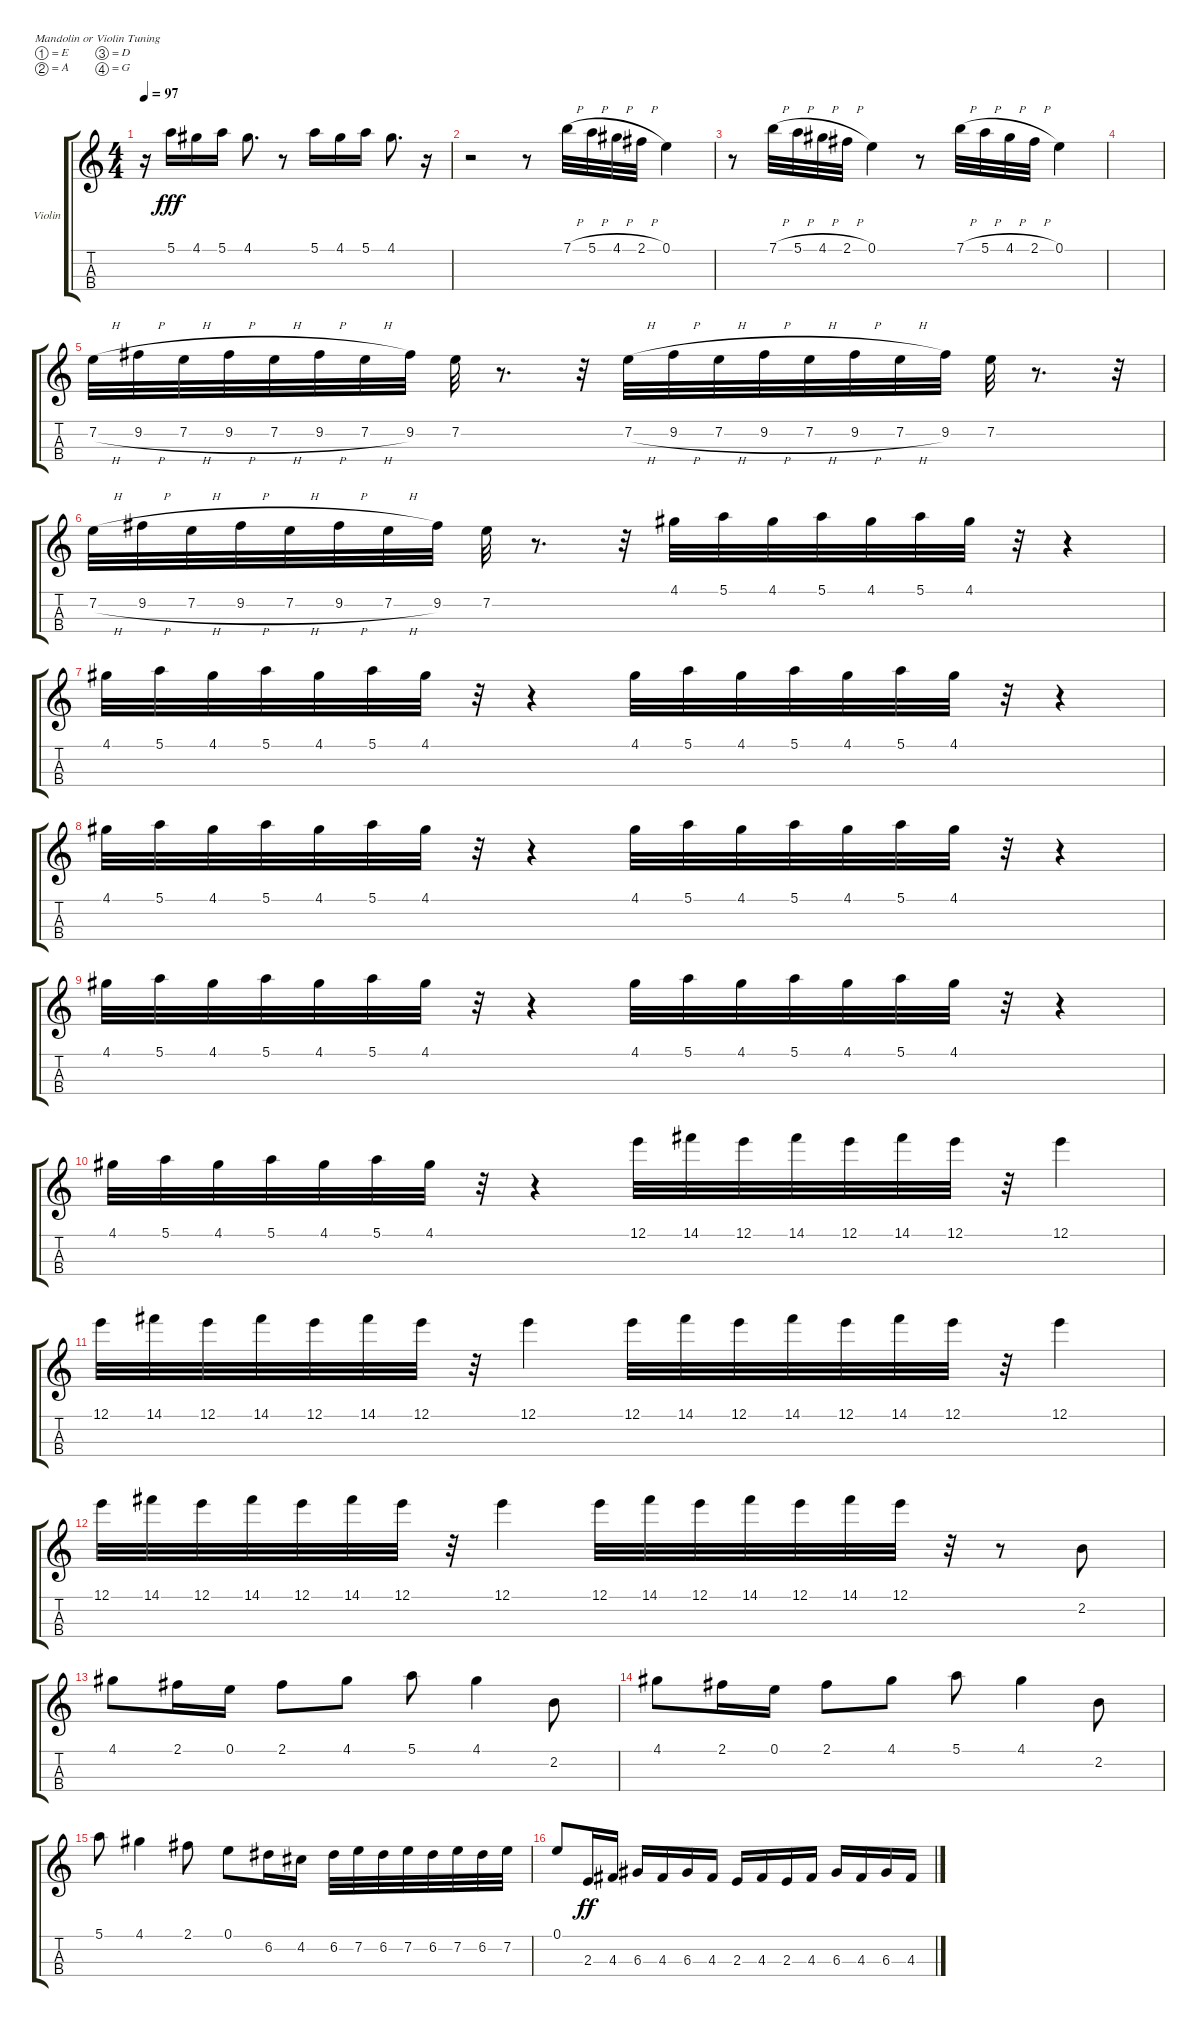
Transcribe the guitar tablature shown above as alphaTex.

\defaultSystemsLayout 4
\bracketExtendMode groupsimilarinstruments
\firstSystemTrackNameOrientation horizontal
\otherSystemsTrackNameOrientation horizontal
\track ("Violin" "Violin") {instrument violin}
\staff {score tabs}
\tuning (E5 A4 D4 G3)
\ts (4 4)
\tempo 97
\clef g2
\ks c
r.16{dy fff} 5.1.16 4.1.16 5.1.16 4.1.8{d} r.8 5.1.16 4.1.16 5.1.16 4.1.8{d} r.16 |
r.2 r.8 7.1{h}.32 5.1{h}.32 4.1{h}.32 2.1{h}.32 0.1.4 |
r.8 7.1{h}.32 5.1{h}.32 4.1{h}.32 2.1{h}.32 0.1.4 r.8 7.1{h}.32 5.1{h}.32 4.1{h}.32 2.1{h}.32 0.1.4 |
|
7.2{h}.32 9.2{h}.32 7.2{h}.32 9.2{h}.32 7.2{h}.32 9.2{h}.32 7.2{h}.32 9.2.32 7.2.32 r.8{d} r.32 7.2{h}.32 9.2{h}.32 7.2{h}.32 9.2{h}.32 7.2{h}.32 9.2{h}.32 7.2{h}.32 9.2.32 7.2.32 r.8{d} r.32 |
7.2{h}.32 9.2{h}.32 7.2{h}.32 9.2{h}.32 7.2{h}.32 9.2{h}.32 7.2{h}.32 9.2.32 7.2.32 r.8{d} r.32 4.1.32 5.1.32 4.1.32 5.1.32 4.1.32 5.1.32 4.1.32 r.32 r.4 |
4.1.32 5.1.32 4.1.32 5.1.32 4.1.32 5.1.32 4.1.32 r.32 r.4 4.1.32 5.1.32 4.1.32 5.1.32 4.1.32 5.1.32 4.1.32 r.32 r.4 |
4.1.32 5.1.32 4.1.32 5.1.32 4.1.32 5.1.32 4.1.32 r.32 r.4 4.1.32 5.1.32 4.1.32 5.1.32 4.1.32 5.1.32 4.1.32 r.32 r.4 |
4.1.32 5.1.32 4.1.32 5.1.32 4.1.32 5.1.32 4.1.32 r.32 r.4 4.1.32 5.1.32 4.1.32 5.1.32 4.1.32 5.1.32 4.1.32 r.32 r.4 |
4.1.32 5.1.32 4.1.32 5.1.32 4.1.32 5.1.32 4.1.32 r.32 r.4 12.1.32 14.1.32 12.1.32 14.1.32 12.1.32 14.1.32 12.1.32 r.32 12.1.4 |
12.1.32 14.1.32 12.1.32 14.1.32 12.1.32 14.1.32 12.1.32 r.32 12.1.4 12.1.32 14.1.32 12.1.32 14.1.32 12.1.32 14.1.32 12.1.32 r.32 12.1.4 |
12.1.32 14.1.32 12.1.32 14.1.32 12.1.32 14.1.32 12.1.32 r.32 12.1.4 12.1.32 14.1.32 12.1.32 14.1.32 12.1.32 14.1.32 12.1.32 r.32 r.8 2.2.8 |
4.1.8 2.1.16 0.1.16 2.1.8 4.1.8 5.1.8 4.1.4 2.2.8 |
4.1.8 2.1.16 0.1.16 2.1.8 4.1.8 5.1.8 4.1.4 2.2.8 |
5.1.8 4.1.4 2.1.8 0.1.8 6.2.16 4.2.16 6.2.32 7.2.32 6.2.32 7.2.32 6.2.32 7.2.32 6.2.32 7.2.32 |
0.1.8 2.3.16{dy ff} 4.3.16 6.3.16 4.3.16 6.3.16 4.3.16 2.3.16 4.3.16 2.3.16 4.3.16 6.3.16 4.3.16 6.3.16 4.3.16
